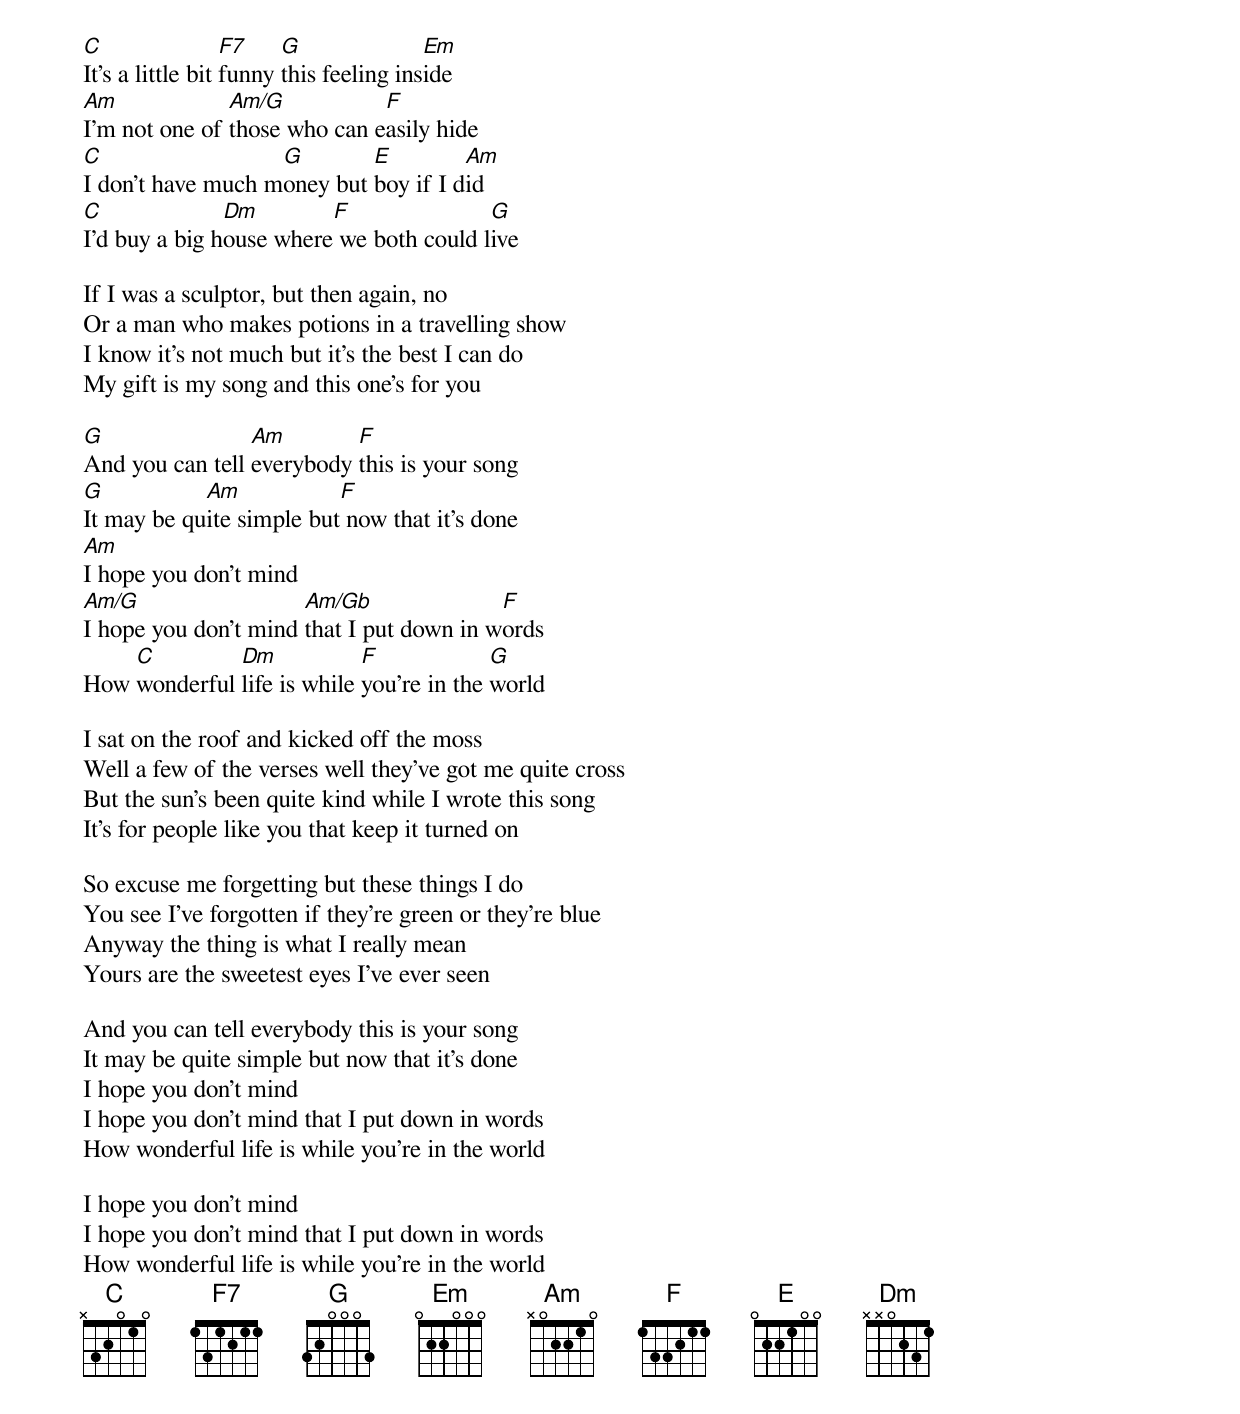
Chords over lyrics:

C                 F7    G               Em
It's a little bit funny this feeling inside
Am             Am/G           F
I'm not one of those who can easily hide
C                  G        E         Am
I don't have much money but boy if I did
C              Dm        F               G
I'd buy a big house where we both could live

If I was a sculptor, but then again, no
Or a man who makes potions in a travelling show
I know it's not much but it's the best I can do
My gift is my song and this one's for you

G                Am        F
And you can tell everybody this is your song
G           Am            F
It may be quite simple but now that it's done
Am
I hope you don't mind
Am/G                  Am/Gb               F
I hope you don't mind that I put down in words
    C         Dm            F             G
How wonderful life is while you're in the world

I sat on the roof and kicked off the moss
Well a few of the verses well they've got me quite cross
But the sun's been quite kind while I wrote this song
It's for people like you that keep it turned on

So excuse me forgetting but these things I do
You see I've forgotten if they're green or they're blue
Anyway the thing is what I really mean
Yours are the sweetest eyes I've ever seen

And you can tell everybody this is your song
It may be quite simple but now that it's done
I hope you don't mind
I hope you don't mind that I put down in words
How wonderful life is while you're in the world

I hope you don't mind
I hope you don't mind that I put down in words
How wonderful life is while you're in the world
